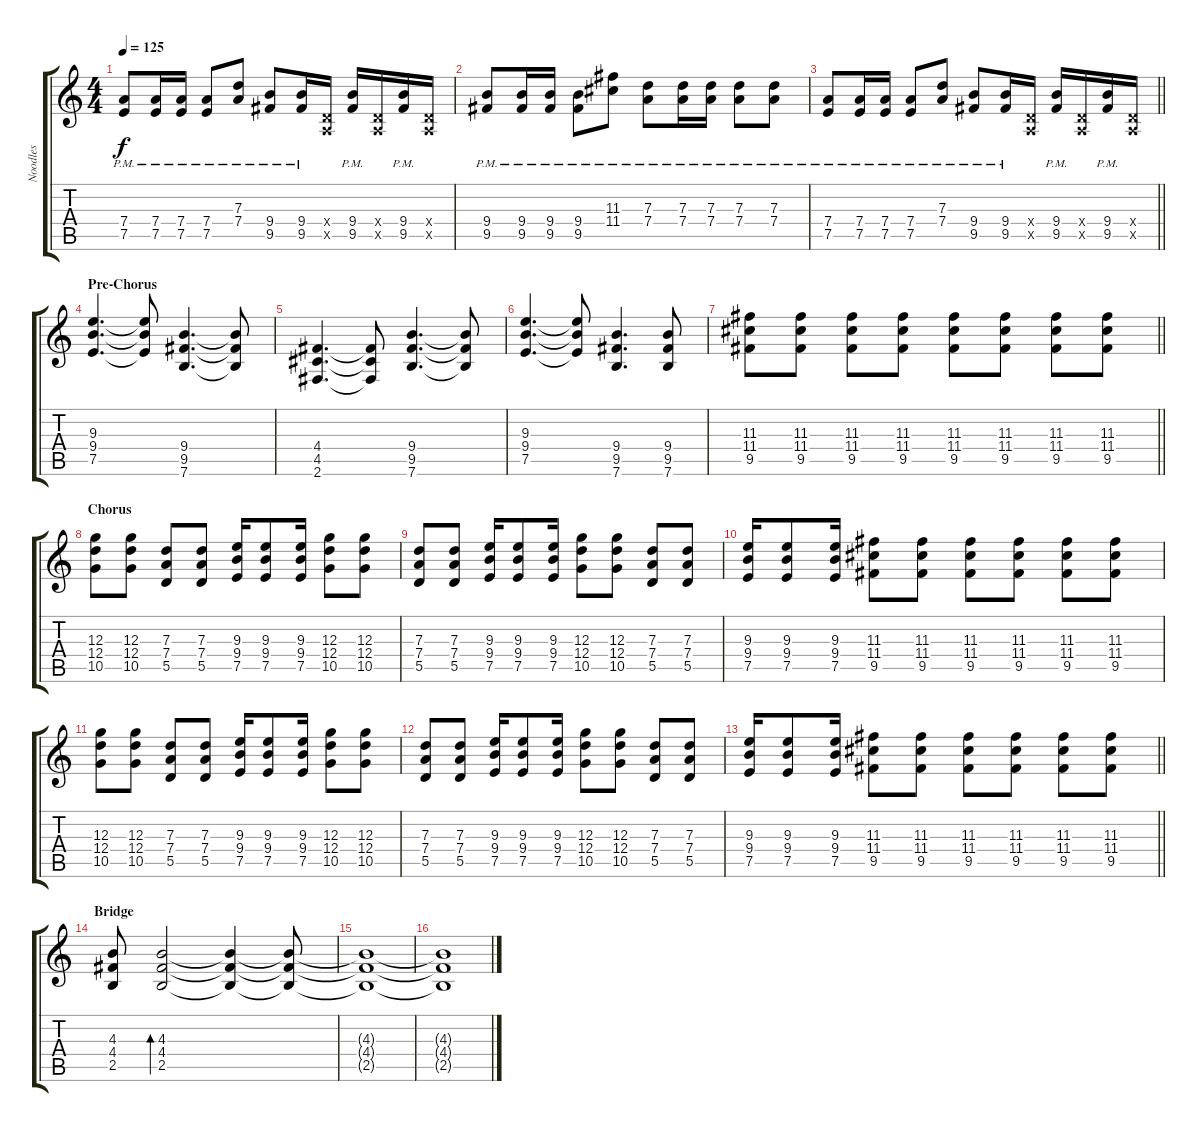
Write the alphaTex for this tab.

\track ("Noodles" "Noodles") {instrument overdrivenguitar}
\staff {score tabs}
\tuning (E4 B3 G3 D3 A2 E2) {hide}
\ts (4 4)
\tempo 125
\clef g2
\ks c
(7.4{pm} 7.5{pm}).8{dy f} (7.4{pm} 7.5{pm}).16 (7.4{pm} 7.5{pm}).16 (7.4{pm} 7.5{pm}).8 (7.3{pm} 7.4{pm}).8 (9.4{pm} 9.5{pm}).8 (9.4{pm} 9.5{pm}).16 (0.4{x} 0.5{x}).16 (9.4{pm} 9.5{pm}).16 (0.4{x} 0.5{x}).16 (9.4{pm} 9.5{pm}).16 (0.4{x} 0.5{x}).16 |
(9.4{pm} 9.5{pm}).8 (9.4{pm} 9.5{pm}).16 (9.4{pm} 9.5{pm}).16 (9.4{pm} 9.5{pm}).8 (11.3{pm} 11.4{pm}).8 (7.3{pm} 7.4{pm}).8 (7.3{pm} 7.4{pm}).16 (7.3{pm} 7.4{pm}).16 (7.3{pm} 7.4{pm}).8 (7.3{pm} 7.4{pm}).8 |
\barLineRight lightlight
(7.4{pm} 7.5{pm}).8 (7.4{pm} 7.5{pm}).16 (7.4{pm} 7.5{pm}).16 (7.4{pm} 7.5{pm}).8 (7.3{pm} 7.4{pm}).8 (9.4{pm} 9.5{pm}).8 (9.4{pm} 9.5{pm}).16 (0.4{x} 0.5{x}).16 (9.4{pm} 9.5{pm}).16 (0.4{x} 0.5{x}).16 (9.4{pm} 9.5{pm}).16 (0.4{x} 0.5{x}).16 |
\section ("" "Pre-Chorus")
(9.3 9.4 7.5).4{d} (9.3{t} 9.4{t} 7.5{t}).8 (9.4 9.5 7.6).4{d} (9.4{t} 9.5{t} 7.6{t}).8 |
(4.4 4.5 2.6).4{d} (4.4{t} 4.5{t} 2.6{t}).8 (9.4 9.5 7.6).4{d} (9.4{t} 9.5{t} 7.6{t}).8 |
(9.3 9.4 7.5).4{d} (9.3{t} 9.4{t} 7.5{t}).8 (9.4 9.5 7.6).4{d} (9.4 9.5 7.6).8 |
\barLineRight lightlight
(11.3 11.4 9.5).8 (11.3 11.4 9.5).8 (11.3 11.4 9.5).8 (11.3 11.4 9.5).8 (11.3 11.4 9.5).8 (11.3 11.4 9.5).8 (11.3 11.4 9.5).8 (11.3 11.4 9.5).8 |
\section ("" "Chorus")
(12.3 12.4 10.5).8 (12.3 12.4 10.5).8 (7.3 7.4 5.5).8 (7.3 7.4 5.5).8 (9.3 9.4 7.5).16 (9.3 9.4 7.5).8 (9.3 9.4 7.5).16 (12.3 12.4 10.5).8 (12.3 12.4 10.5).8 |
(7.3 7.4 5.5).8 (7.3 7.4 5.5).8 (9.3 9.4 7.5).16 (9.3 9.4 7.5).8 (9.3 9.4 7.5).16 (12.3 12.4 10.5).8 (12.3 12.4 10.5).8 (7.3 7.4 5.5).8 (7.3 7.4 5.5).8 |
(9.3 9.4 7.5).16 (9.3 9.4 7.5).8 (9.3 9.4 7.5).16 (11.3 11.4 9.5).8 (11.3 11.4 9.5).8 (11.3 11.4 9.5).8 (11.3 11.4 9.5).8 (11.3 11.4 9.5).8 (11.3 11.4 9.5).8 |
(12.3 12.4 10.5).8 (12.3 12.4 10.5).8 (7.3 7.4 5.5).8 (7.3 7.4 5.5).8 (9.3 9.4 7.5).16 (9.3 9.4 7.5).8 (9.3 9.4 7.5).16 (12.3 12.4 10.5).8 (12.3 12.4 10.5).8 |
(7.3 7.4 5.5).8 (7.3 7.4 5.5).8 (9.3 9.4 7.5).16 (9.3 9.4 7.5).8 (9.3 9.4 7.5).16 (12.3 12.4 10.5).8 (12.3 12.4 10.5).8 (7.3 7.4 5.5).8 (7.3 7.4 5.5).8 |
\barLineRight lightlight
(9.3 9.4 7.5).16 (9.3 9.4 7.5).8 (9.3 9.4 7.5).16 (11.3 11.4 9.5).8 (11.3 11.4 9.5).8 (11.3 11.4 9.5).8 (11.3 11.4 9.5).8 (11.3 11.4 9.5).8 (11.3 11.4 9.5).8 |
\section ("" "Bridge")
(4.3 4.4 2.5).8 (4.3 4.4 2.5).2{bd 60} (4.3{t} 4.4{t} 2.5{t}).4 (4.3{t} 4.4{t} 2.5{t}).8 |
(4.3{t} 4.4{t} 2.5{t}).1 |
(4.3{t} 4.4{t} 2.5{t}).1
